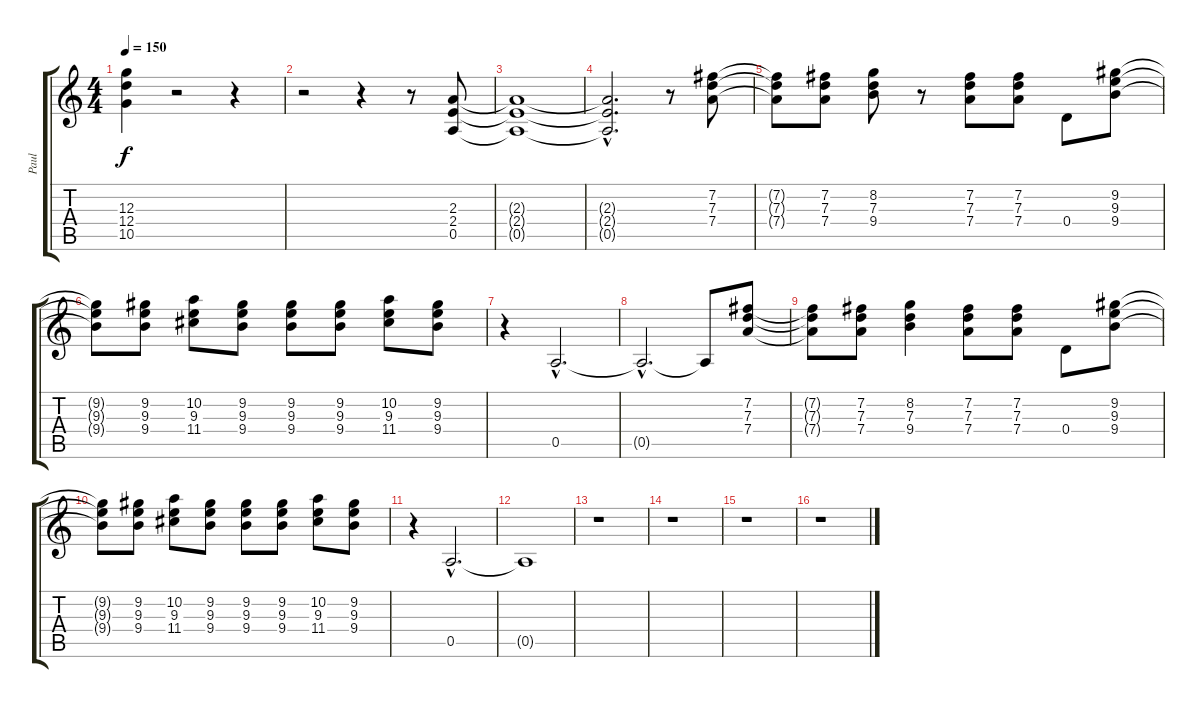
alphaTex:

\track ("Paul" "Paul") {instrument distortionguitar}
\staff {score tabs}
\tuning (E4 B3 G3 D3 A2 E2) {hide}
\ts (4 4)
\tempo 150
\clef g2
\ks c
(12.3 12.4 10.5).4{dy f} r.2 r.4 |
r.2 r.4 r.8 (2.3 2.4 0.5).8 |
(2.3{t} 2.4{t} 0.5{t}).1 |
(2.3{hac t} 2.4{hac t} 0.5{hac t}).2{d} r.8 (7.2 7.3 7.4).8 |
(7.2{t} 7.3{t} 7.4{t}).8 (7.2 7.3 7.4).8 (8.2 7.3 9.4).8 r.8 (7.2 7.3 7.4).8 (7.2 7.3 7.4).8 0.4.8 (9.2 9.3 9.4).8 |
(9.2{t} 9.3{t} 9.4{t}).8 (9.2 9.3 9.4).8 (10.2 9.3 11.4).8 (9.2 9.3 9.4).8 (9.2 9.3 9.4).8 (9.2 9.3 9.4).8 (10.2 9.3 11.4).8 (9.2 9.3 9.4).8 |
r.4 0.5{hac}.2{d} |
0.5{hac t}.2{d} 0.5{t}.8 (7.2 7.3 7.4).8 |
(7.2{t} 7.3{t} 7.4{t}).8 (7.2 7.3 7.4).8 (8.2 7.3 9.4).4 (7.2 7.3 7.4).8 (7.2 7.3 7.4).8 0.4.8 (9.2 9.3 9.4).8 |
(9.2{t} 9.3{t} 9.4{t}).8 (9.2 9.3 9.4).8 (10.2 9.3 11.4).8 (9.2 9.3 9.4).8 (9.2 9.3 9.4).8 (9.2 9.3 9.4).8 (10.2 9.3 11.4).8 (9.2 9.3 9.4).8 |
r.4 0.5{hac}.2{d} |
0.5{t}.1 |
r.1 |
r.1 |
r.1 |
r.1
